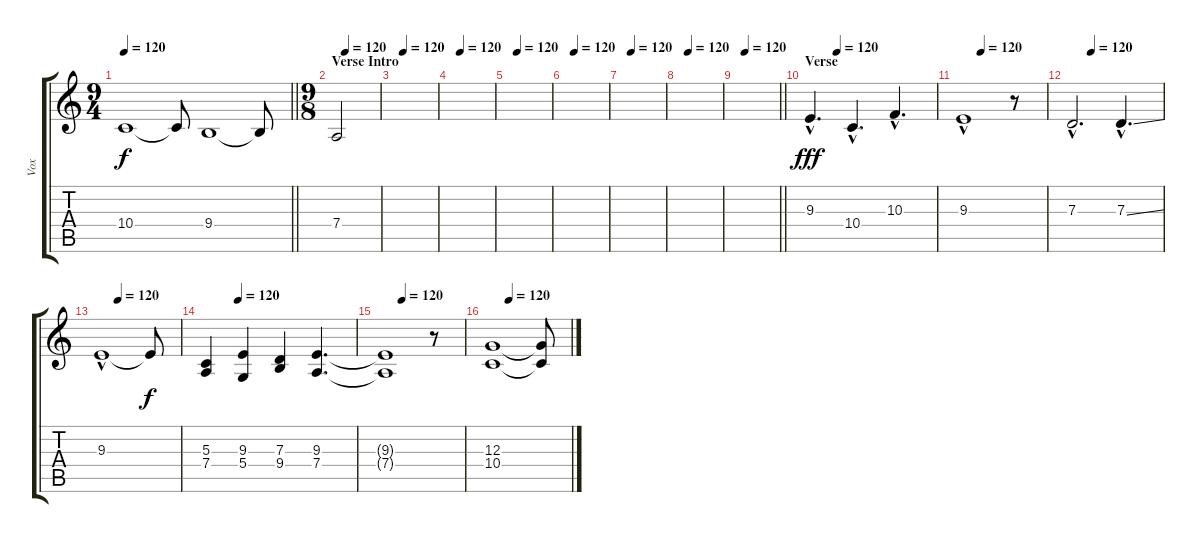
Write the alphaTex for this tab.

\track ("Vox" "Vox") {instrument flute}
\staff {score tabs}
\tuning (E4 B3 G3 D3 A2 E2) {hide}
\ts (9 4)
\tempo 120
\clef g2
\barLineRight lightlight
\ks c
10.4.1{dy f} 10.4{t}.8 9.4.1 9.4{t}.8 |
\ts (9 8)
\section ("" "Verse Intro")
\tempo (120 0.2222222222222222)
7.4.2 |
\tempo (120 0.2222222222222222)
|
\tempo (120 0.2222222222222222)
|
\tempo (120 0.2222222222222222)
|
\tempo (120 0.2222222222222222)
|
\tempo (120 0.2222222222222222)
|
\tempo (120 0.2222222222222222)
|
\tempo (120 0.2222222222222222)
\barLineRight lightlight
|
\section ("" "Verse")
\tempo (120 0.2222222222222222)
9.3{hac}.4{d dy fff} 10.4{hac}.4{d} 10.3{hac}.4{d} |
\tempo (120 0.2222222222222222)
9.3{hac}.1 r.8 |
\tempo (120 0.2222222222222222)
7.3{hac}.2{d} 7.3{ss hac}.4{d} |
\tempo (120 0.2222222222222222)
9.3{hac}.1 9.3{t}.8{dy f} |
\tempo (120 0.2222222222222222)
(5.3 7.4).4 (9.3 5.4).4 (7.3 9.4).4 (9.3 7.4).4{d} |
\tempo (120 0.2222222222222222)
(9.3{t} 7.4{t}).1 r.8 |
\tempo (120 0.2222222222222222)
(12.3 10.4).1 (12.3{t} 10.4{t}).8
